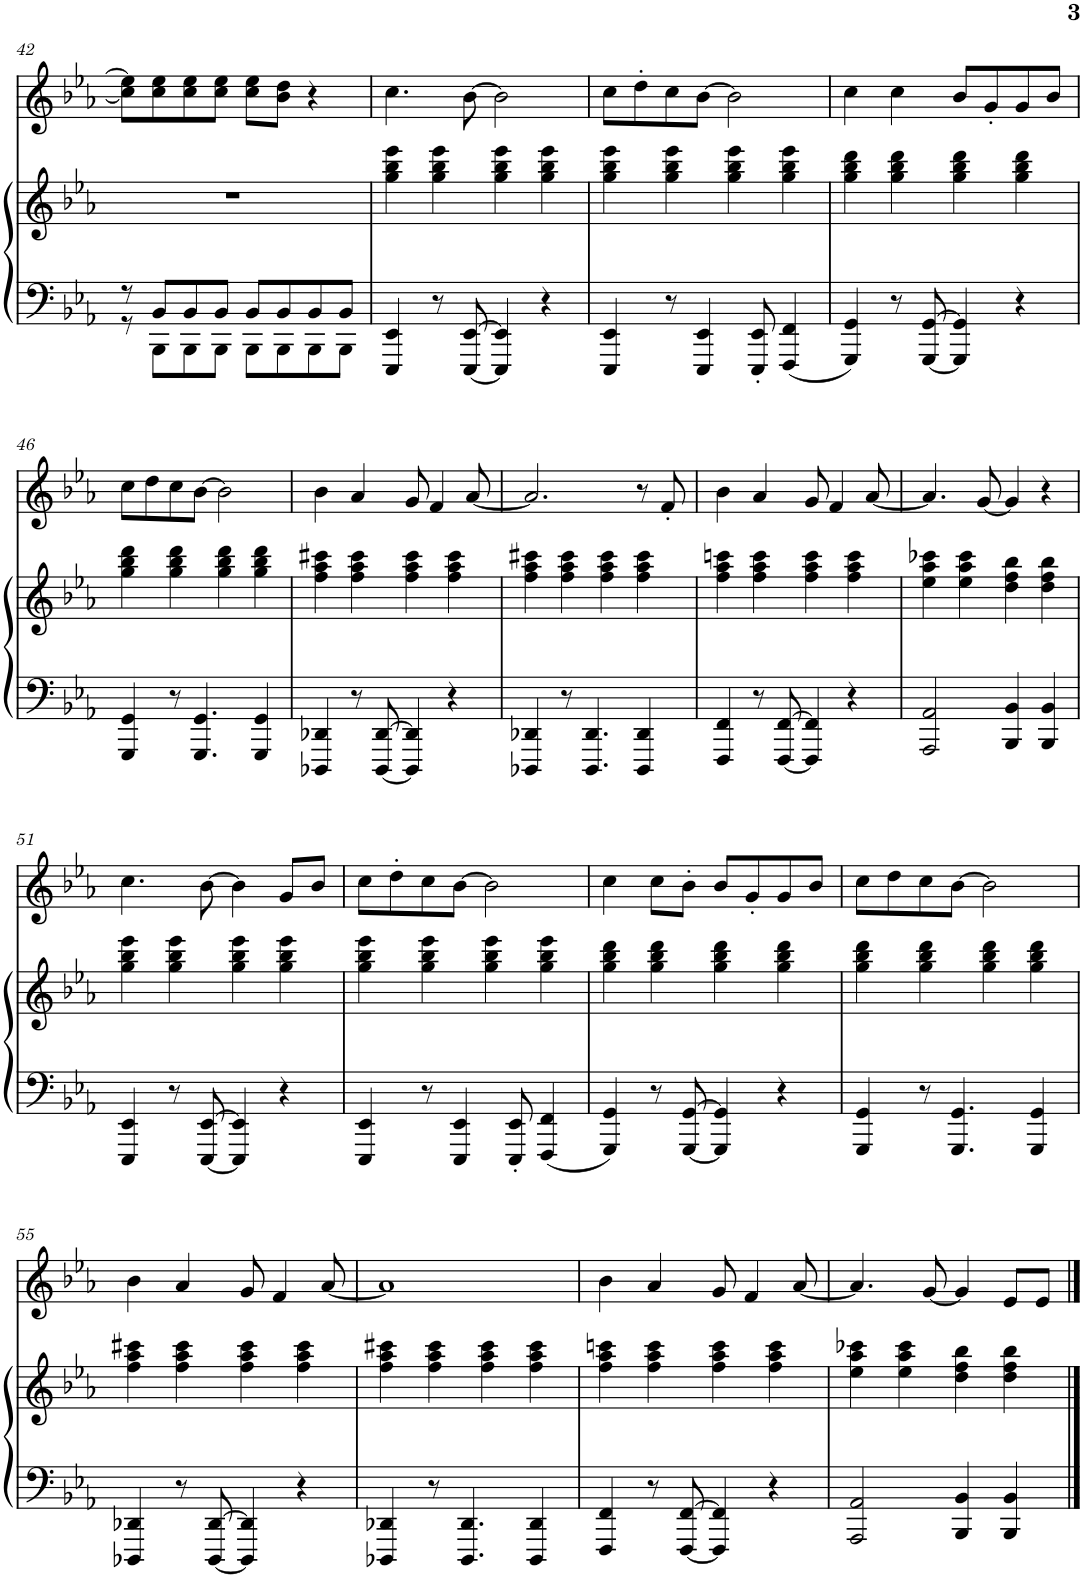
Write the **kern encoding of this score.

**kern	**kern	**kern
*part1	*part1	*part1
*staff3	*staff2	*staff1
*I"Piano	*	*
*I'Pno.	*	*
!!LO:PB:g=z
*clefF4	*clefG2	*clefG2
*k[b-e-a-]	*k[b-e-a-]	*k[b-e-a-]
*M4/4	*M4/4	*M4/4
=42	=42	=42
*^	*	*
8r	8r	1r	8cc\] 8ee-\]L
8BBB-\L	8BB-/L	.	8cc\ 8ee-\
8BBB-\	8BB-/	.	8cc\ 8ee-\
8BBB-\J	8BB-/J	.	8cc\ 8ee-\J
8BBB-\L	8BB-/L	.	8cc\ 8ee-\L
8BBB-\	8BB-/	.	8b-\ 8dd\J
8BBB-\	8BB-/	.	4r
8BBB-\J	8BB-/J	.	.
*v	*v	*	*
=43	=43	=43
4EEE-/ 4EE-/	4gg\ 4bb-\ 4eee-\	4.cc\
8r	4gg\ 4bb-\ 4eee-\	.
[8EEE-/ [8EE-/	.	[8b-\
4EEE-/] 4EE-/]	4gg\ 4bb-\ 4eee-\	2b-\]
4r	4gg\ 4bb-\ 4eee-\	.
=44	=44	=44
4EEE-/ 4EE-/	4gg\ 4bb-\ 4eee-\	8cc\L
.	.	8dd'\
8r	4gg\ 4bb-\ 4eee-\	8cc\
4EEE-/ 4EE-/	.	[8b-\J
.	4gg\ 4bb-\ 4eee-\	2b-\]
8EEE-/' 8EE-/'	.	.
4FFF/ 4FF/	4gg\ 4bb-\ 4eee-\	.
=45	=45	=45
4GGG/ 4GG/	4gg\ 4bb-\ 4ddd\	4cc\
8r	4gg\ 4bb-\ 4ddd\	4cc\
[8GGG/ [8GG/	.	.
4GGG/] 4GG/]	4gg\ 4bb-\ 4ddd\	8b-/L
.	.	8g'/
4r	4gg\ 4bb-\ 4ddd\	8g/
.	.	8b-/J
!!LO:LB:g=z
=46	=46	=46
4GGG/ 4GG/	4gg\ 4bb-\ 4ddd\	8cc\L
.	.	8dd\
8r	4gg\ 4bb-\ 4ddd\	8cc\
4.GGG/ 4.GG/	.	[8b-\J
.	4gg\ 4bb-\ 4ddd\	2b-\]
4GGG/ 4GG/	4gg\ 4bb-\ 4ddd\	.
=47	=47	=47
4DDD-X/ 4DD-X/	4ff\ 4aa-\ 4ccc#X\	4b-\
8r	4ff\ 4aa-\ 4ccc#\	4a-/
[8DDD-/ [8DD-/	.	.
4DDD-/] 4DD-/]	4ff\ 4aa-\ 4ccc#\	8g/
.	.	4f/
4r	4ff\ 4aa-\ 4ccc#\	.
.	.	[8a-/
=48	=48	=48
4DDD-X/ 4DD-X/	4ff\ 4aa-\ 4ccc#X\	2.a-/]
8r	4ff\ 4aa-\ 4ccc#\	.
4.DDD-/ 4.DD-/	.	.
.	4ff\ 4aa-\ 4ccc#\	.
4DDD-/ 4DD-/	4ff\ 4aa-\ 4ccc#\	8r
.	.	8f'/
=49	=49	=49
4FFF/ 4FF/	4ff\ 4aa-\ 4cccn\	4b-\
8r	4ff\ 4aa-\ 4ccc\	4a-/
[8FFF/ [8FF/	.	.
4FFF/] 4FF/]	4ff\ 4aa-\ 4ccc\	8g/
.	.	4f/
4r	4ff\ 4aa-\ 4ccc\	.
.	.	[8a-/
=50	=50	=50
2AAA-/ 2AA-/	4ee-\ 4aa-\ 4ccc-X\	4.a-/]
.	4ee-\ 4aa-\ 4ccc-\	.
.	.	[8g/
4BBB-/ 4BB-/	4dd\ 4ff\ 4bb-\	4g/]
4BBB-/ 4BB-/	4dd\ 4ff\ 4bb-\	4r
!!LO:LB:g=z
=51	=51	=51
4EEE-/ 4EE-/	4gg\ 4bb-\ 4eee-\	4.cc\
8r	4gg\ 4bb-\ 4eee-\	.
[8EEE-/ [8EE-/	.	[8b-\
4EEE-/] 4EE-/]	4gg\ 4bb-\ 4eee-\	4b-\]
4r	4gg\ 4bb-\ 4eee-\	8g/L
.	.	8b-/J
=52	=52	=52
4EEE-/ 4EE-/	4gg\ 4bb-\ 4eee-\	8cc\L
.	.	8dd'\
8r	4gg\ 4bb-\ 4eee-\	8cc\
4EEE-/ 4EE-/	.	[8b-\J
.	4gg\ 4bb-\ 4eee-\	2b-\]
8EEE-/' 8EE-/'	.	.
4FFF/ 4FF/	4gg\ 4bb-\ 4eee-\	.
=53	=53	=53
4GGG/ 4GG/	4gg\ 4bb-\ 4ddd\	4cc\
8r	4gg\ 4bb-\ 4ddd\	8cc\L
[8GGG/ [8GG/	.	8b-'\J
4GGG/] 4GG/]	4gg\ 4bb-\ 4ddd\	8b-/L
.	.	8g'/
4r	4gg\ 4bb-\ 4ddd\	8g/
.	.	8b-/J
=54	=54	=54
4GGG/ 4GG/	4gg\ 4bb-\ 4ddd\	8cc\L
.	.	8dd\
8r	4gg\ 4bb-\ 4ddd\	8cc\
4.GGG/ 4.GG/	.	[8b-\J
.	4gg\ 4bb-\ 4ddd\	2b-\]
4GGG/ 4GG/	4gg\ 4bb-\ 4ddd\	.
!!LO:LB:g=z
=55	=55	=55
4DDD-X/ 4DD-X/	4ff\ 4aa-\ 4ccc#X\	4b-\
8r	4ff\ 4aa-\ 4ccc#\	4a-/
[8DDD-/ [8DD-/	.	.
4DDD-/] 4DD-/]	4ff\ 4aa-\ 4ccc#\	8g/
.	.	4f/
4r	4ff\ 4aa-\ 4ccc#\	.
.	.	[8a-/
=56	=56	=56
4DDD-X/ 4DD-X/	4ff\ 4aa-\ 4ccc#X\	1a-]
8r	4ff\ 4aa-\ 4ccc#\	.
4.DDD-/ 4.DD-/	.	.
.	4ff\ 4aa-\ 4ccc#\	.
4DDD-/ 4DD-/	4ff\ 4aa-\ 4ccc#\	.
=57	=57	=57
4FFF/ 4FF/	4ff\ 4aa-\ 4cccn\	4b-\
8r	4ff\ 4aa-\ 4ccc\	4a-/
[8FFF/ [8FF/	.	.
4FFF/] 4FF/]	4ff\ 4aa-\ 4ccc\	8g/
.	.	4f/
4r	4ff\ 4aa-\ 4ccc\	.
.	.	[8a-/
=58	=58	=58
2AAA-/ 2AA-/	4ee-\ 4aa-\ 4ccc-X\	4.a-/]
.	4ee-\ 4aa-\ 4ccc-\	.
.	.	[8g/
4BBB-/ 4BB-/	4dd\ 4ff\ 4bb-\	4g/]
4BBB-/ 4BB-/	4dd\ 4ff\ 4bb-\	8e-/L
.	.	8e-/J
==	==	==
*-	*-	*-
